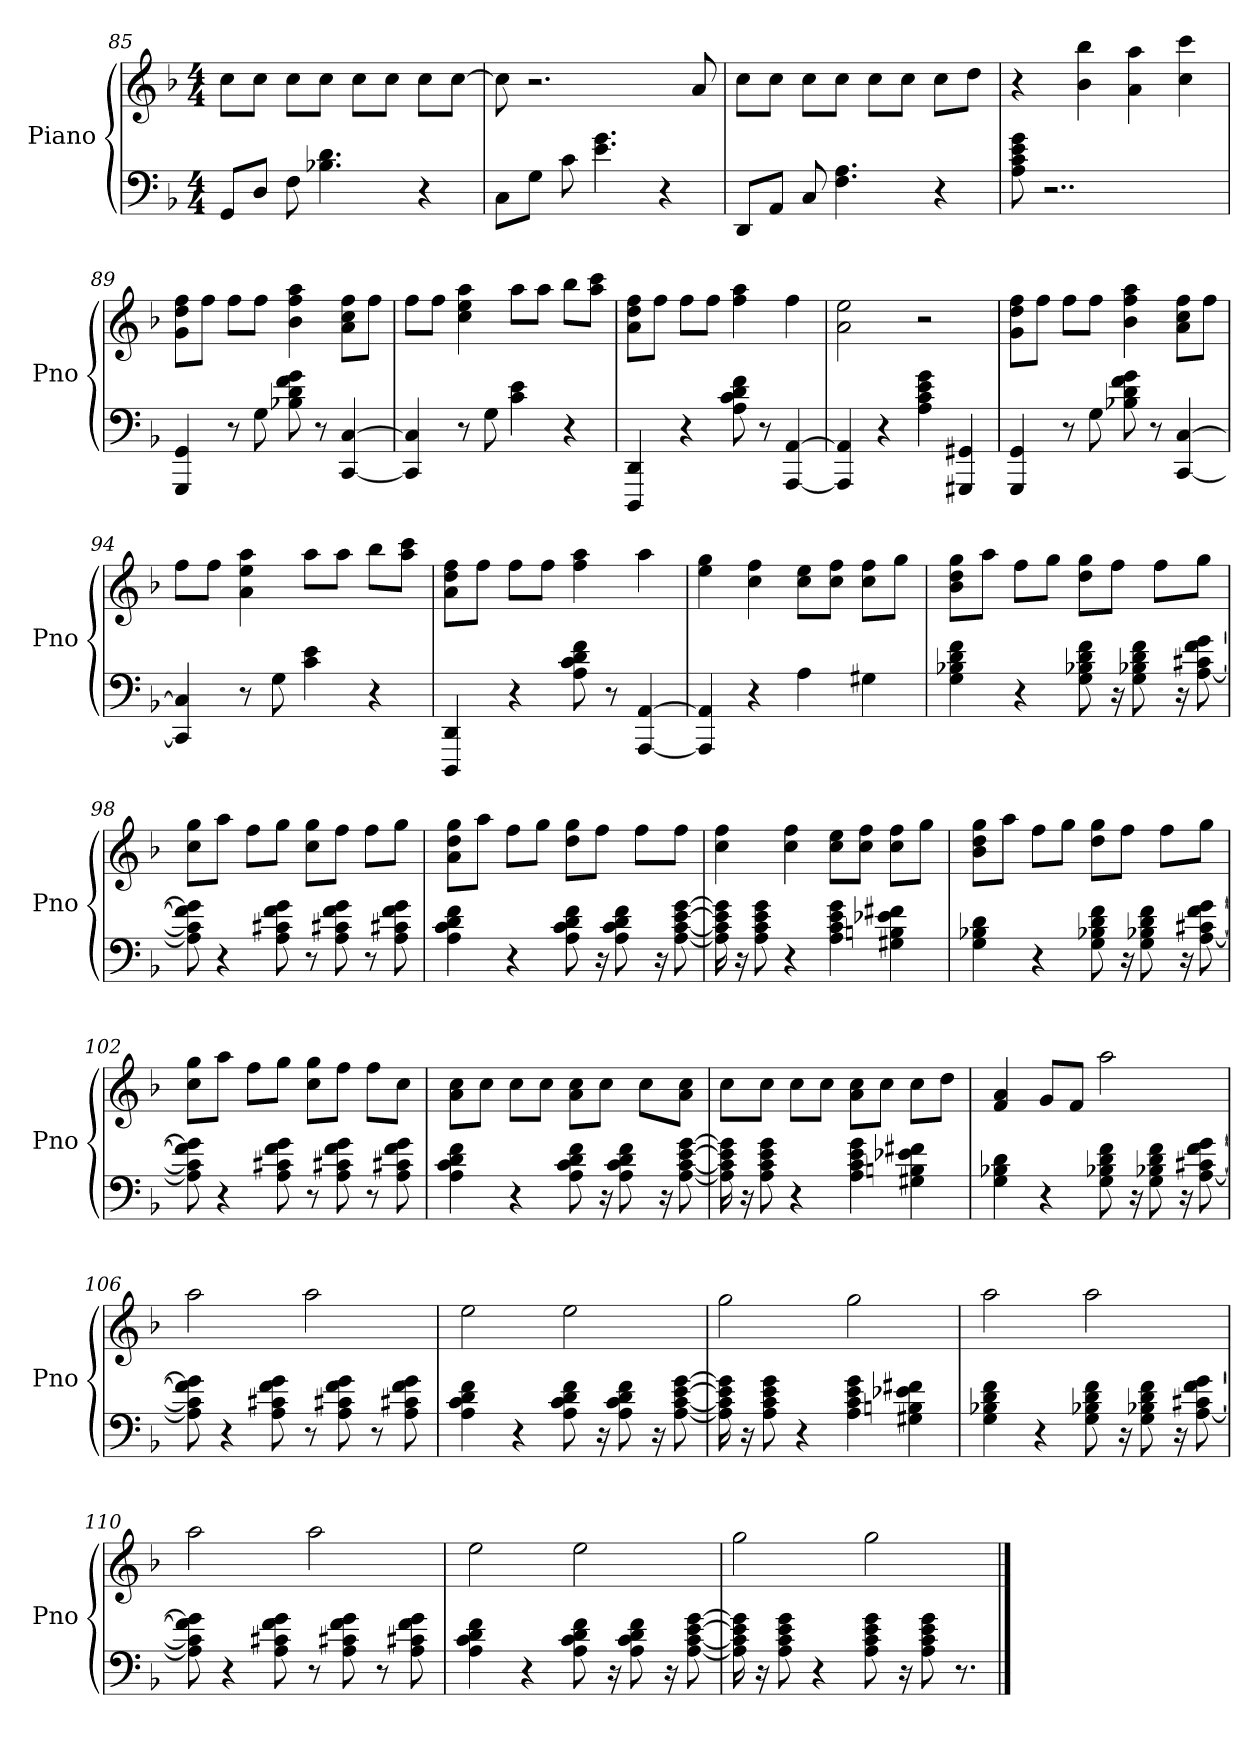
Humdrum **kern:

**kern	**kern
*part2	*part1
*staff2	*staff1
*I"Piano	*I"Piano
*I'Pno	*I'Pno
*clefF4	*clefG2
*k[b-]	*k[b-]
*F:	*F:
*M4/4	*M4/4
=85	=85
8GG/L	8cc\L
8D/J	8cc\J
8F	8cc\L
4.B-X 4.d	8cc\J
.	8cc\L
.	8cc\J
4r	8cc\L
.	[8cc\J
=86	=86
8C\L	8cc]
8G\J	2.r
8c	.
4.e 4.g	.
4r	.
.	8a
=87	=87
8DD/L	8cc\L
8AA/J	8cc\J
8C	8cc\L
4.F 4.A	8cc\J
.	8cc\L
.	8cc\J
4r	8cc\L
.	8dd\J
=88	=88
8A 8c 8e 8g	4r
2..r	.
.	4b- 4bb-
.	4a 4aa
.	4cc 4ccc
=89	=89
4GGG 4GG	8g\ 8dd 8ffL
.	8ff\J
8r	8ff\L
8G	8ff\J
8B-X 8d 8f 8g	4b- 4ff 4aa
8r	.
[4CC [4C	8a\ 8cc 8ffL
.	8ff\J
=90	=90
4CC] 4C]	8ff\L
.	8ff\J
8r	4cc 4ee 4aa
8G	.
4c 4e	8aa\L
.	8aa\J
4r	8bb-\L
.	8aa\ 8cccJ
=91	=91
4DDD 4DD	8a\ 8dd 8ffL
.	8ff\J
4r	8ff\L
.	8ff\J
8A 8c 8d 8f	4ff 4aa
8r	.
[4AAA [4AA	4ff
=92	=92
4AAA] 4AA]	2a 2ee
4r	.
4A 4c 4e 4g	2r
4GGG#X 4GG#X	.
=93	=93
4GGG 4GG	8g\ 8dd 8ffL
.	8ff\J
8r	8ff\L
8G	8ff\J
8B-X 8d 8f 8g	4b- 4ff 4aa
8r	.
[4CC [4C	8a\ 8cc 8ffL
.	8ff\J
=94	=94
4CC] 4C]	8ff\L
.	8ff\J
8r	4a 4ee 4aa
8G	.
4c 4e	8aa\L
.	8aa\J
4r	8bb-\L
.	8aa\ 8cccJ
=95	=95
4DDD 4DD	8a\ 8dd 8ffL
.	8ff\J
4r	8ff\L
.	8ff\J
8A 8c 8d 8f	4ff 4aa
8r	.
[4AAA [4AA	4aa
=96	=96
4AAA] 4AA]	4ee 4gg
4r	4cc 4ff
4A	8cc\ 8eeL
.	8cc\ 8ffJ
4G#X	8cc\ 8ffL
.	8gg\J
=97	=97
4G 4B-X 4d 4f	8b-\ 8dd 8ggL
.	8aa\J
4r	8ff\L
.	8gg\J
8G 8B-X 8d 8f	8dd\ 8ggL
16r	8ff\J
8G 8B-X 8d 8f	.
.	8ff\L
16r	.
[8A [8c#X [8f [8g	8gg\J
=98	=98
8A] 8c#] 8f] 8g]	8cc\ 8ggL
4r	8aa\J
.	8ff\L
8A 8c#X 8f 8g	8gg\J
8r	8cc\ 8ggL
8A 8c#X 8f 8g	8ff\J
8r	8ff\L
8A 8c#X 8f 8g	8gg\J
=99	=99
4A 4c 4d 4f	8a\ 8dd 8ggL
.	8aa\J
4r	8ff\L
.	8gg\J
8A 8c 8d 8f	8dd\ 8ggL
16r	8ff\J
8A 8c 8d 8f	.
.	8ff\L
16r	.
[8A [8c [8e [8g	8ff\J
=100	=100
16A] 16c] 16e] 16g]	4cc 4ff
16r	.
8A 8c 8e 8g	.
4r	4cc 4ff
4A 4c 4e 4g	8cc\ 8eeL
.	8cc\ 8ffJ
4G#X 4B 4e-X 4f#X	8cc\ 8ffL
.	8gg\J
=101	=101
4G 4B-X 4d	8b-\ 8dd 8ggL
.	8aa\J
4r	8ff\L
.	8gg\J
8G 8B-X 8d 8f	8dd\ 8ggL
16r	8ff\J
8G 8B-X 8d 8f	.
.	8ff\L
16r	.
[8A [8c#X [8f [8g	8gg\J
=102	=102
8A] 8c#] 8f] 8g]	8cc\ 8ggL
4r	8aa\J
.	8ff\L
8A 8c#X 8f 8g	8gg\J
8r	8cc\ 8ggL
8A 8c#X 8f 8g	8ff\J
8r	8ff\L
8A 8c#X 8f 8g	8cc\J
=103	=103
4A 4c 4d 4f	8a\ 8ccL
.	8cc\J
4r	8cc\L
.	8cc\J
8A 8c 8d 8f	8a\ 8ccL
16r	8cc\J
8A 8c 8d 8f	.
.	8cc\L
16r	.
[8A [8c [8e [8g	8a\ 8ccJ
=104	=104
16A] 16c] 16e] 16g]	8cc\L
16r	.
8A 8c 8e 8g	8cc\J
4r	8cc\L
.	8cc\J
4A 4c 4e 4g	8a\ 8ccL
.	8cc\J
4G#X 4B 4e-X 4f#X	8cc\L
.	8dd\J
=105	=105
4G 4B-X 4d	4f 4a
4r	8g/L
.	8f/J
8G 8B-X 8d 8f	2aa
16r	.
8G 8B-X 8d 8f	.
16r	.
[8A [8c#X [8f [8g	.
=106	=106
8A] 8c#] 8f] 8g]	2aa
4r	.
8A 8c#X 8f 8g	.
8r	2aa
8A 8c#X 8f 8g	.
8r	.
8A 8c#X 8f 8g	.
=107	=107
4A 4c 4d 4f	2ee
4r	.
8A 8c 8d 8f	2ee
16r	.
8A 8c 8d 8f	.
16r	.
[8A [8c [8e [8g	.
=108	=108
16A] 16c] 16e] 16g]	2gg
16r	.
8A 8c 8e 8g	.
4r	.
4A 4c 4e 4g	2gg
4G#X 4B 4e-X 4f#X	.
=109	=109
4G 4B-X 4d 4f	2aa
4r	.
8G 8B-X 8d 8f	2aa
16r	.
8G 8B-X 8d 8f	.
16r	.
[8A [8c#X [8f [8g	.
=110	=110
8A] 8c#] 8f] 8g]	2aa
4r	.
8A 8c#X 8f 8g	.
8r	2aa
8A 8c#X 8f 8g	.
8r	.
8A 8c#X 8f 8g	.
=111	=111
4A 4c 4d 4f	2ee
4r	.
8A 8c 8d 8f	2ee
16r	.
8A 8c 8d 8f	.
16r	.
[8A [8c [8e [8g	.
=112	=112
16A] 16c] 16e] 16g]	2gg
16r	.
8A 8c 8e 8g	.
4r	.
8A 8c 8e 8g	2gg
16r	.
8A 8c 8e 8g	.
8.r	.
==	==
*-	*-
